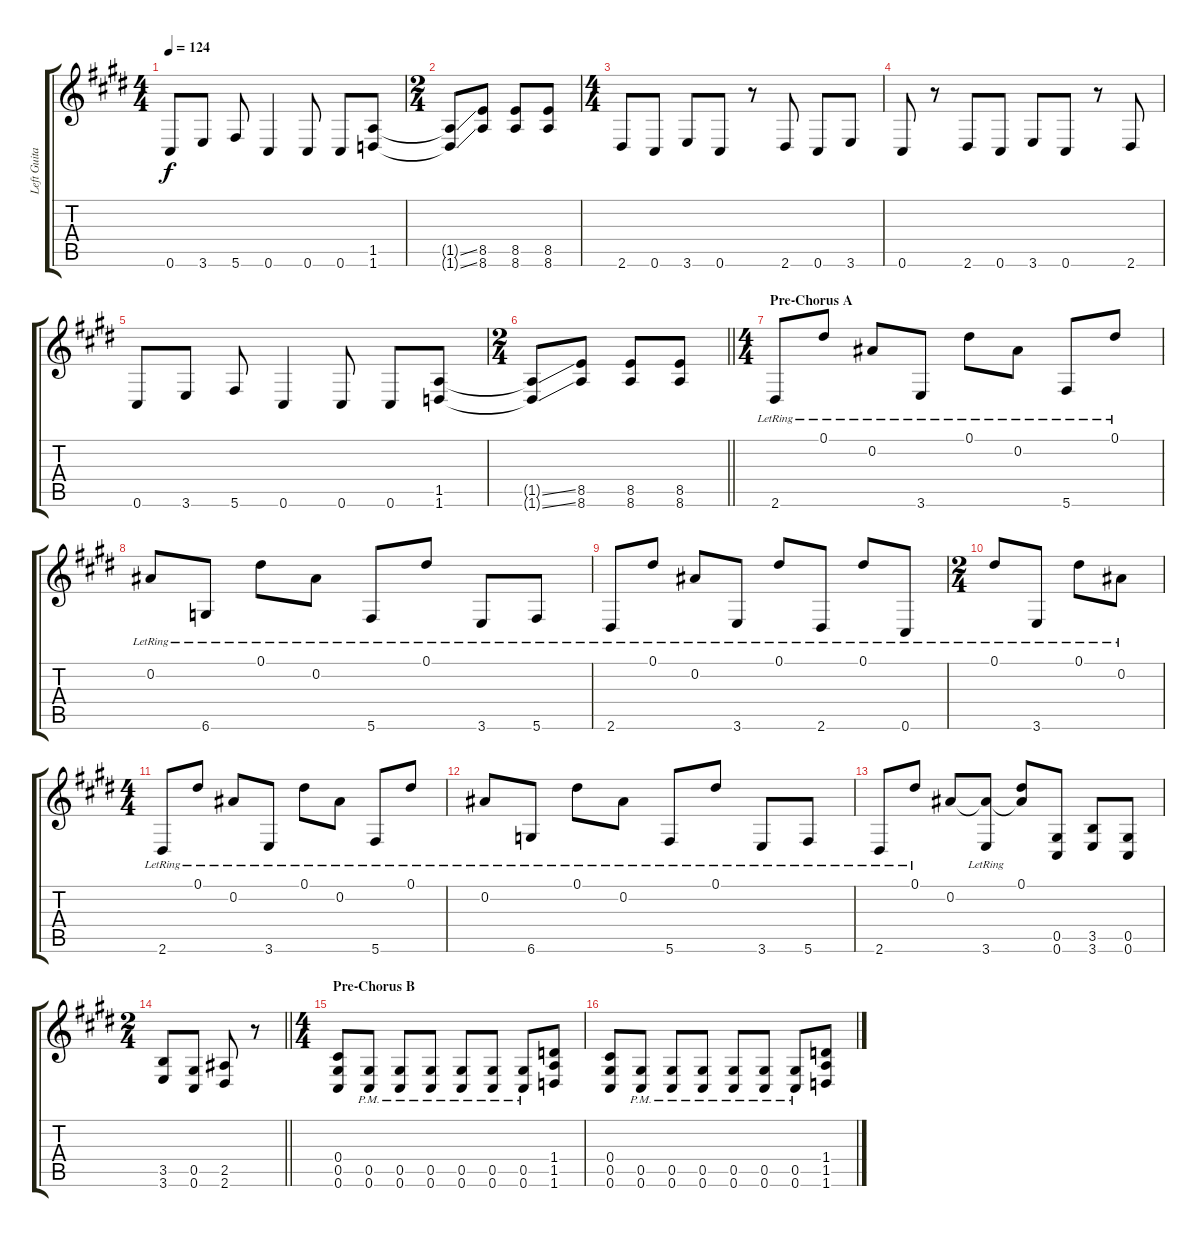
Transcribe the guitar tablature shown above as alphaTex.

\track ("Left Guitar I" "Left Guita") {instrument overdrivenguitar}
\staff {score tabs}
\tuning (Eb4 Bb3 Gb3 Db3 Ab2 Db2) {hide}
\ts (4 4)
\tempo 124
\clef g2
\ks e
0.6.8{dy f} 3.6.8 5.6.8 0.6.4 0.6.8 0.6.8 (1.5 1.6).8 |
\ts (2 4)
(1.5{ss t} 1.6{ss t}).8 (8.5 8.6).8 (8.5 8.6).8 (8.5 8.6).8 |
\ts (4 4)
2.6.8 0.6.8 3.6.8 0.6.8 r.8 2.6.8 0.6.8 3.6.8 |
0.6.8 r.8 2.6.8 0.6.8 3.6.8 0.6.8 r.8 2.6.8 |
0.6.8 3.6.8 5.6.8 0.6.4 0.6.8 0.6.8 (1.5 1.6).8 |
\ts (2 4)
\barLineRight lightlight
(1.5{ss t} 1.6{ss t}).8 (8.5 8.6).8 (8.5 8.6).8 (8.5 8.6).8 |
\ts (4 4)
\section ("" "Pre-Chorus A")
2.6{lr}.8 0.1{lr}.8 0.2{lr}.8 3.6{lr}.8 0.1{lr}.8 0.2{lr}.8 5.6{lr}.8 0.1{lr}.8 |
0.2{lr}.8 6.6{lr}.8 0.1{lr}.8 0.2{lr}.8 5.6{lr}.8 0.1{lr}.8 3.6{lr}.8 5.6{lr}.8 |
2.6{lr}.8 0.1{lr}.8 0.2{lr}.8 3.6{lr}.8 0.1{lr}.8 2.6{lr}.8 0.1{lr}.8 0.6{lr}.8 |
\ts (2 4)
0.1{lr}.8 3.6{lr}.8 0.1{lr}.8 0.2{lr}.8 |
\ts (4 4)
2.6{lr}.8 0.1{lr}.8 0.2{lr}.8 3.6{lr}.8 0.1{lr}.8 0.2{lr}.8 5.6{lr}.8 0.1{lr}.8 |
0.2{lr}.8 6.6{lr}.8 0.1{lr}.8 0.2{lr}.8 5.6{lr}.8 0.1{lr}.8 3.6{lr}.8 5.6{lr}.8 |
2.6{lr}.8 0.1{lr}.8 0.2.8 (0.2{t} 3.6{lr}).8 (0.1 0.2{t}).8 (0.5 0.6).8 (3.5 3.6).8 (0.5 0.6).8 |
\ts (2 4)
\barLineRight lightlight
(3.5 3.6).8 (0.5 0.6).8 (2.5 2.6).8 r.8 |
\ts (4 4)
\section ("" "Pre-Chorus B")
(0.4 0.5 0.6).8 (0.5{pm} 0.6{pm}).8 (0.5{pm} 0.6{pm}).8 (0.5{pm} 0.6{pm}).8 (0.5{pm} 0.6{pm}).8 (0.5{pm} 0.6{pm}).8 (0.5{pm} 0.6{pm}).8 (1.4 1.5 1.6).8 |
(0.4 0.5 0.6).8 (0.5{pm} 0.6{pm}).8 (0.5{pm} 0.6{pm}).8 (0.5{pm} 0.6{pm}).8 (0.5{pm} 0.6{pm}).8 (0.5{pm} 0.6{pm}).8 (0.5{pm} 0.6{pm}).8 (1.4 1.5 1.6).8
